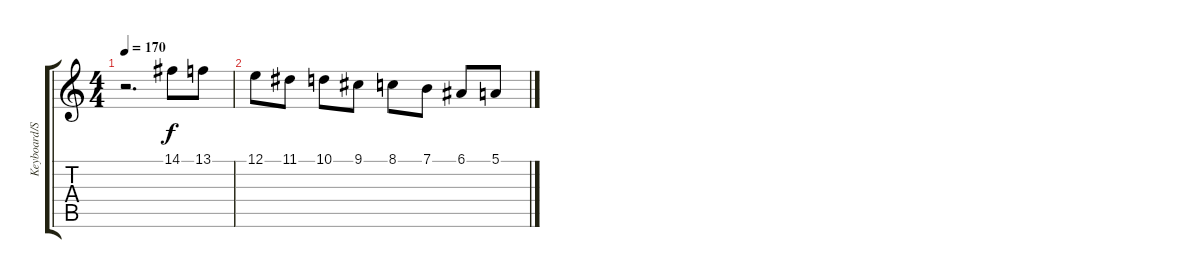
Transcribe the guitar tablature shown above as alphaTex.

\track ("Keyboard/Strings" "Keyboard/S") {instrument stringensemble1}
\staff {score tabs}
\tuning (E4 B3 G3 D3 A2 E2) {hide}
\ts (4 4)
\tempo 170
\clef g2
\ks c
r.2{d dy f} 14.1.8 13.1.8 |
12.1.8 11.1.8 10.1.8 9.1.8 8.1.8 7.1.8 6.1.8 5.1.8
